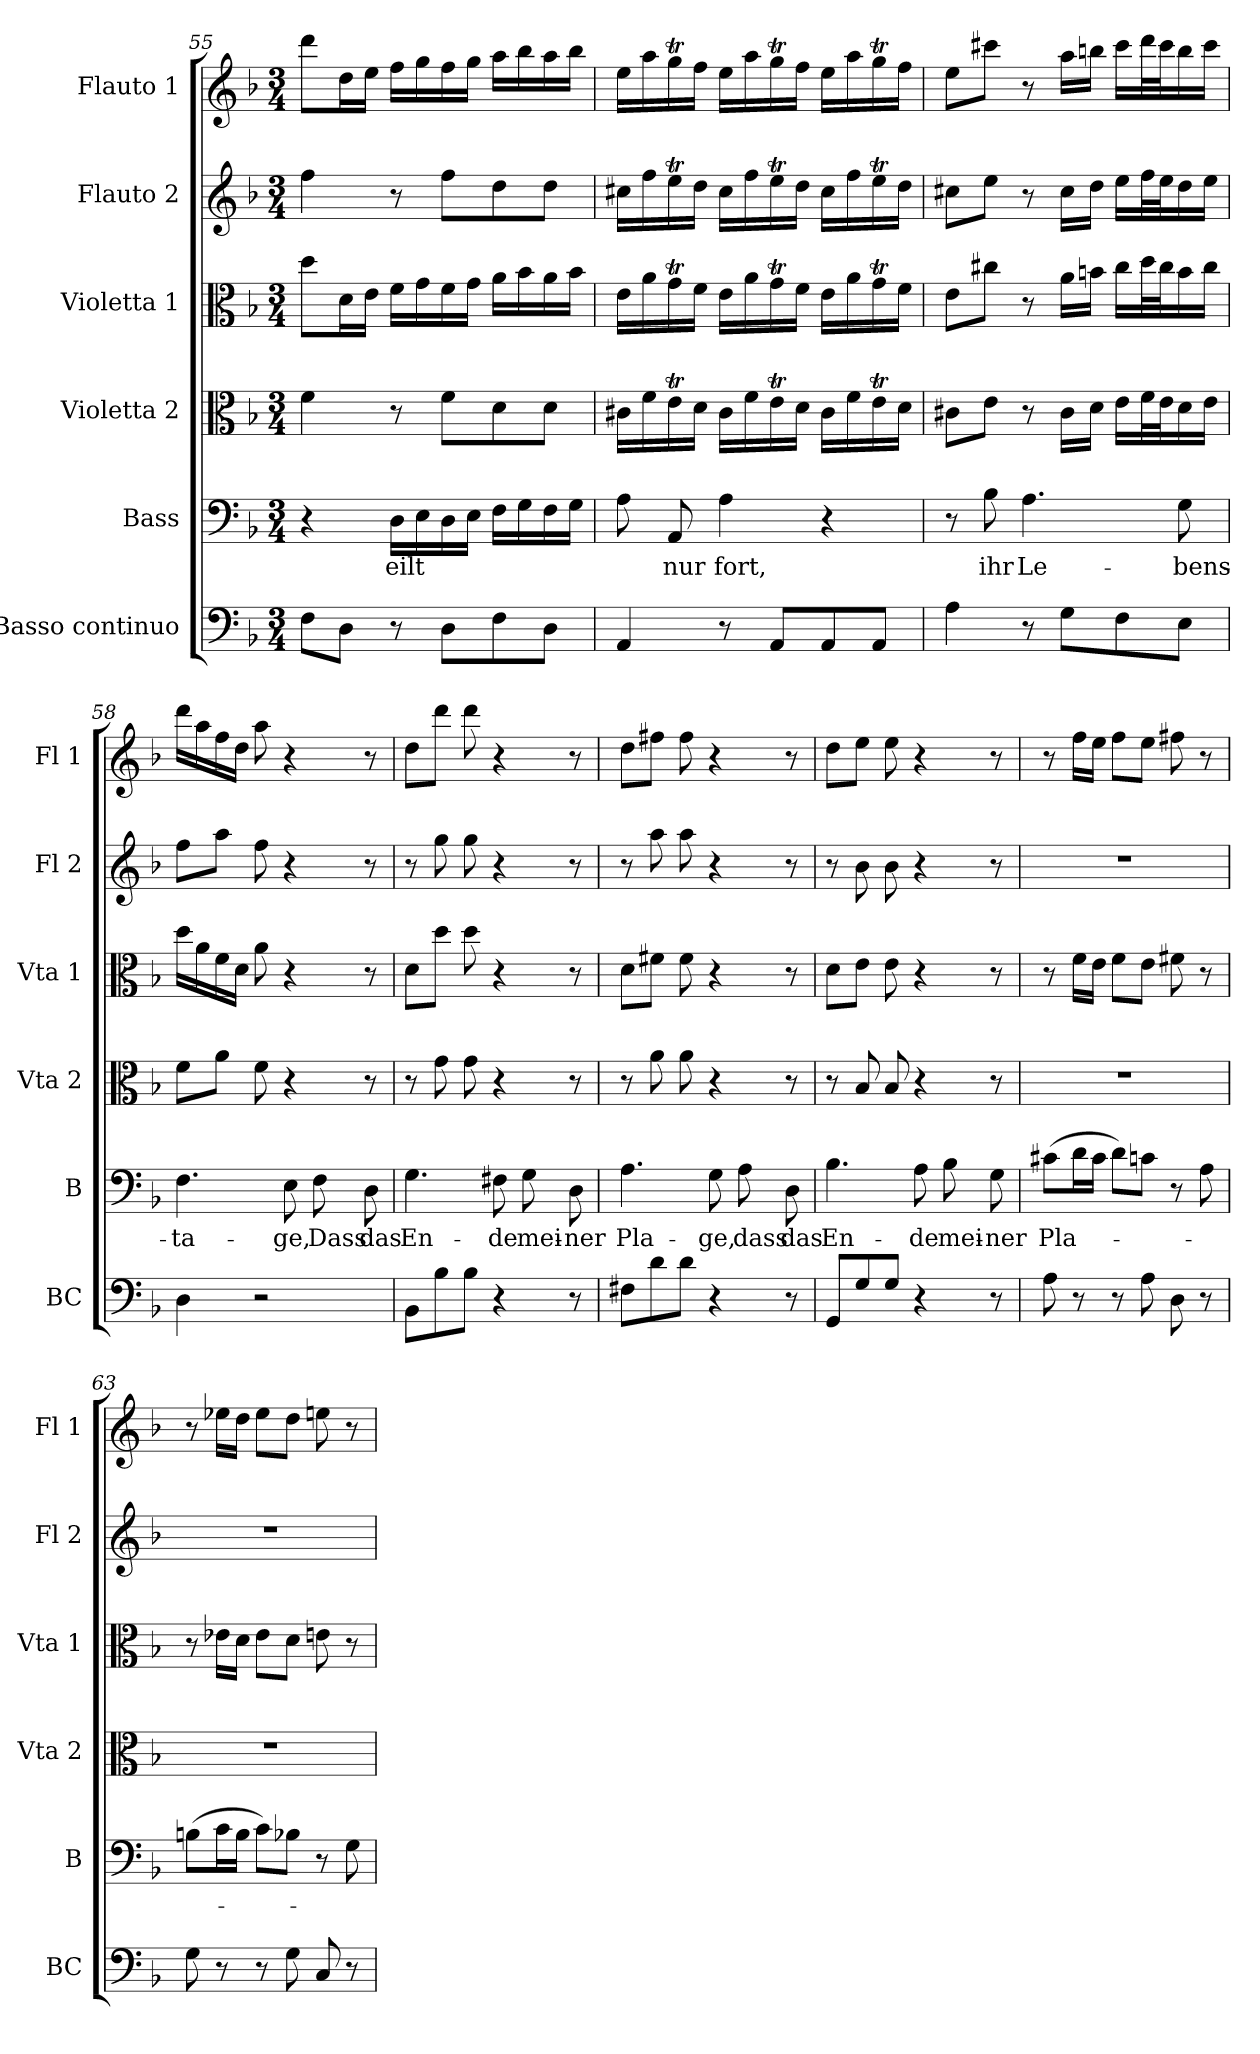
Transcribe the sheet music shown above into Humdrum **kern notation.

**kern	**kern	**text	**kern	**kern	**kern	**kern
*part6	*part5	*part5	*part4	*part3	*part2	*part1
*staff6	*staff5	*staff5	*staff4	*staff3	*staff2	*staff1
*I"Basso continuo	*I"Bass	*	*I"Violetta 2	*I"Violetta 1	*I"Flauto 2	*I"Flauto 1
*I'BC	*I'B	*	*I'Vta 2	*I'Vta 1	*I'Fl 2	*I'Fl 1
*clefF4	*clefF4	*	*clefC3	*clefC3	*clefG2	*clefG2
*ITrd7c12	*	*	*	*	*	*
*k[b-]	*k[b-]	*	*k[b-]	*k[b-]	*k[b-]	*k[b-]
*F:	*F:	*	*F:	*F:	*F:	*F:
*M3/4	*M3/4	*	*M3/4	*M3/4	*M3/4	*M3/4
=55	=55	=55	=55	=55	=55	=55
8FF\L	4r	.	4f\	8dd\L	4ff\	8ddd\L
8DD\J	.	.	.	16d\L	.	16dd\L
.	.	.	.	16e\JJ	.	16ee\JJ
!	!	!LO:LY:b	!	!	!	!
8r	16D\LL	eilt	8r	16f\LL	8r	16ff\LL
.	16E\	.	.	16g\	.	16gg\
8DD\L	16D\	.	8f\L	16f\	8ff\L	16ff\
.	16E\JJ	.	.	16g\JJ	.	16gg\JJ
8FF\	16F\LL	.	8d\	16a\LL	8dd\	16aa\LL
.	16G\	.	.	16b-i\	.	16bb-i\
8DD\J	16F\	.	8d\J	16a\	8dd\J	16aa\
.	16G\JJ	.	.	16b-\JJ	.	16bb-\JJ
=56	=56	=56	=56	=56	=56	=56
4AAA/	8A\	.	16c#X\LL	16e\LL	16cc#X\LL	16ee\LL
.	.	.	16f\	16a\	16ff\	16aa\
!	!	!LO:LY:b	!	!	!	!
.	8AA/	nur	16et\	16gT\	16eet\	16ggT\
.	.	.	16d\JJ	16f\JJ	16dd\JJ	16ff\JJ
!	!	!LO:LY:b	!	!	!	!
8r	4A\	fort,	16c#\LL	16e\LL	16cc#\LL	16ee\LL
.	.	.	16f\	16a\	16ff\	16aa\
8AAA/L	.	.	16et\	16gT\	16eet\	16ggT\
.	.	.	16d\JJ	16f\JJ	16dd\JJ	16ff\JJ
8AAA/	4r	.	16c#\LL	16e\LL	16cc#\LL	16ee\LL
.	.	.	16f\	16a\	16ff\	16aa\
8AAA/J	.	.	16et\	16gT\	16eet\	16ggT\
.	.	.	16d\JJ	16f\JJ	16dd\JJ	16ff\JJ
!!LO:PB:g=z
=57	=57	=57	=57	=57	=57	=57
4AA\	8r	.	8c#X\L	8e\L	8cc#X\L	8ee\L
!	!	!LO:LY:b	!	!	!	!
.	8B-\	ihr	8e\J	8cc#X\J	8ee\J	8ccc#X\J
!	!	!LO:LY:b	!	!	!	!
8r	4.A\	Le-	8r	8r	8r	8r
8GG\L	.	.	16c#\LL	16a\LL	16cc#\LL	16aa\LL
.	.	.	16d\JJ	16bn\JJ	16dd\JJ	16bbn\JJ
8FF\	.	.	16e\LL	16cc#\LL	16ee\LL	16ccc#\LL
.	.	.	32f\L	32dd\L	32ff\L	32ddd\L
.	.	.	32e\J	32cc#\J	32ee\J	32ccc#\J
!	!	!LO:LY:b	!	!	!	!
8EE\J	8G\	-bens-	16d\	16b\	16dd\	16bb\
.	.	.	16e\JJ	16cc#\JJ	16ee\JJ	16ccc#\JJ
=58	=58	=58	=58	=58	=58	=58
!	!	!LO:LY:b	!	!	!	!
4DD\	4.F\	-ta-	8f\L	16dd\LL	8ff\L	16ddd\LL
.	.	.	.	16a\	.	16aa\
.	.	.	8a\J	16f\	8aa\J	16ff\
.	.	.	.	16d\JJ	.	16dd\JJ
2r	.	.	8f\	8a\	8ff\	8aa\
!	!	!LO:LY:b	!	!	!	!
.	8E\	-ge,	4r	4r	4r	4r
!	!	!LO:LY:b	!	!	!	!
.	8F\	Dass	.	.	.	.
!	!	!LO:LY:b	!	!	!	!
.	8D\	das	8r	8r	8r	8r
=59	=59	=59	=59	=59	=59	=59
!	!	!LO:LY:b	!	!	!	!
8BBB-\L	4.G\	En-	8r	8d\L	8r	8dd\L
8BB-\	.	.	8g\	8dd\J	8gg\	8ddd\J
8BB-\J	.	.	8g\	8dd\	8gg\	8ddd\
!	!	!LO:LY:b	!	!	!	!
4r	8F#X\	-de	4r	4r	4r	4r
!	!	!LO:LY:b	!	!	!	!
.	8G\	mei-	.	.	.	.
!	!	!LO:LY:b	!	!	!	!
8r	8D\	-ner	8r	8r	8r	8r
=60	=60	=60	=60	=60	=60	=60
!	!	!LO:LY:b	!	!	!	!
8FF#X\L	4.A\	Pla-	8r	8d\L	8r	8dd\L
8D\	.	.	8a\	8f#X\J	8aa\	8ff#X\J
8D\J	.	.	8a\	8f#\	8aa\	8ff#\
!	!	!LO:LY:b	!	!	!	!
4r	8G\	-ge,	4r	4r	4r	4r
!	!	!LO:LY:b	!	!	!	!
.	8A\	dass	.	.	.	.
!	!	!LO:LY:b	!	!	!	!
8r	8D\	das	8r	8r	8r	8r
=61	=61	=61	=61	=61	=61	=61
!	!	!LO:LY:b	!	!	!	!
8GGG/L	4.B-\	En-	8r	8d\L	8r	8dd\L
8GG/	.	.	8B-/	8e\J	8b-\	8ee\J
8GG/J	.	.	8B-/	8e\	8b-\	8ee\
!	!	!LO:LY:b	!	!	!	!
4r	8A\	-de	4r	4r	4r	4r
!	!	!LO:LY:b	!	!	!	!
.	8B-\	mei-	.	.	.	.
!	!	!LO:LY:b	!	!	!	!
8r	8G\	-ner	8r	8r	8r	8r
=62	=62	=62	=62	=62	=62	=62
!	!	!LO:LY:b	!	!	!	!
8AA\	(>8c#X\L	Pla-	2.r	8r	2.r	8r
8r	16d\L	.	.	16f\LL	.	16ff\LL
.	16c#\JJ	.	.	16e\JJ	.	16ee\JJ
8r	8d\L)	.	.	8f\L	.	8ff\L
8AA\	8cn\J	.	.	8e\J	.	8ee\J
8DD\	8r	.	.	8f#X\	.	8ff#X\
8r	8A\	.	.	8r	.	8r
!!LO:LB:g=z
=63	=63	=63	=63	=63	=63	=63
8GG\	(>8Bn\L	.	2.r	8r	2.r	8r
8r	16c\L	.	.	16e-X\LL	.	16ee-X\LL
.	16B\JJ	.	.	16d\JJ	.	16dd\JJ
8r	8c\L)	.	.	8e-\L	.	8ee-\L
8GG\	8B-X\J	.	.	8d\J	.	8dd\J
8CC/	8r	.	.	8en\	.	8een\
8r	8G\	.	.	8r	.	8r
=	=	=	=	=	=	=
*-	*-	*-	*-	*-	*-	*-
